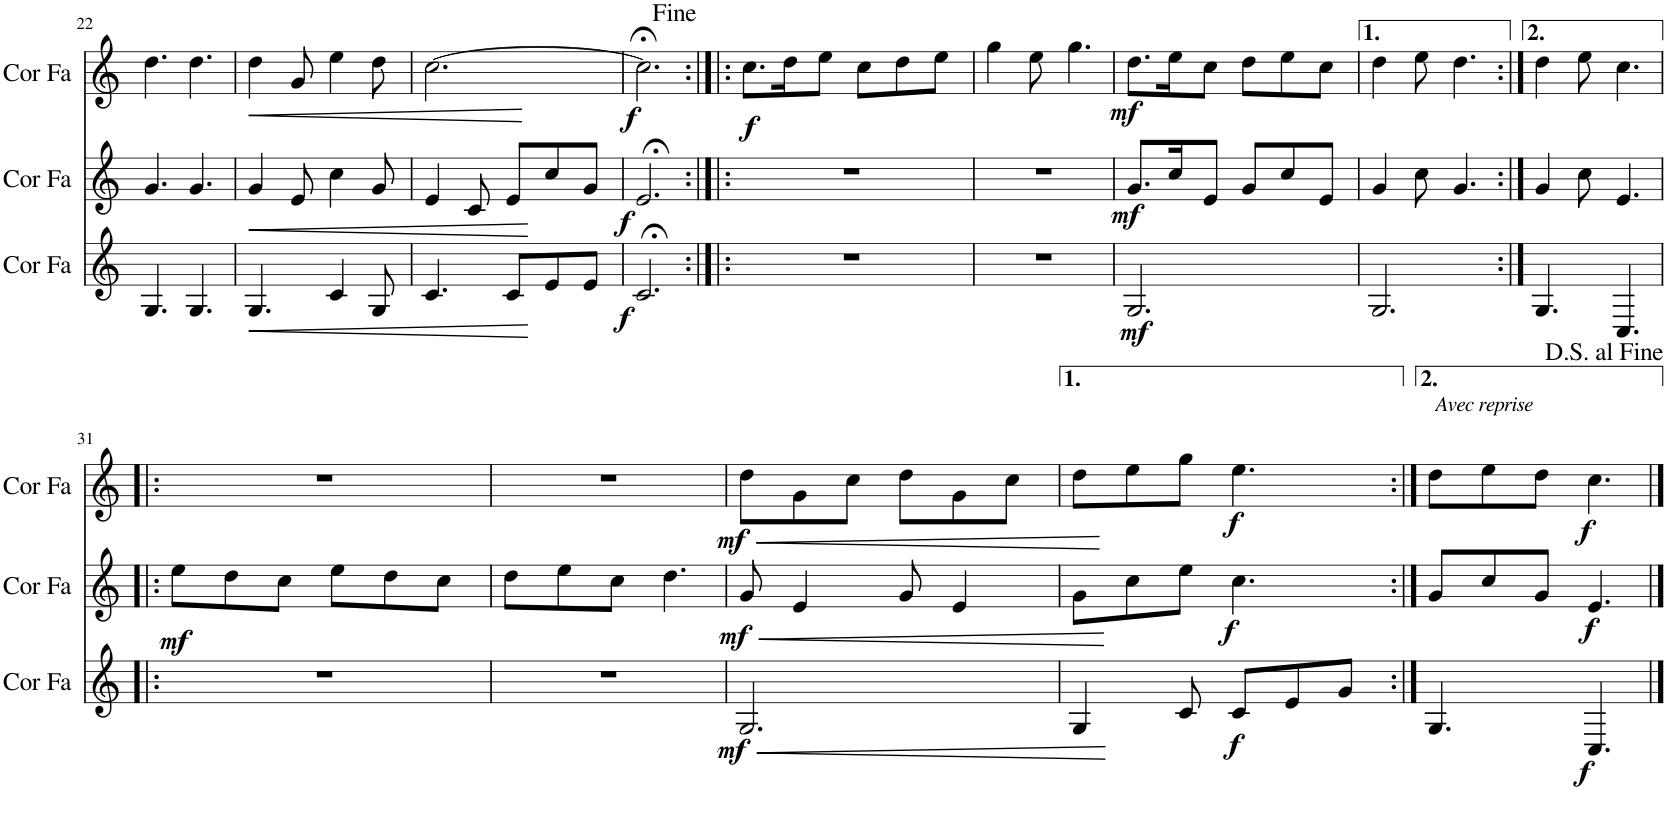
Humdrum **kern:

**kern	**dynam	**kern	**dynam	**kern	**dynam
*part3	*part3	*part2	*part2	*part1	*part1
*staff3	*staff3	*staff2	*staff2	*staff1	*staff1
*I"Cor en Fa	*	*I"Cor en Fa	*	*I"Cor en Fa	*
*I'Cor Fa	*	*I'Cor Fa	*	*I'Cor Fa	*
!!LO:PB:g=z
*clefG2	*	*clefG2	*	*clefG2	*
*Trd4c7	*	*Trd4c7	*	*Trd4c7	*
*k[]	*	*k[]	*	*k[]	*
*M6/8	*	*M6/8	*	*M6/8	*
=22	=22	=22	=22	=22	=22
4.G/	.	4.g/	.	4.dd\	.
4.G/	.	4.g/	.	4.dd\	.
=23	=23	=23	=23	=23	=23
!	!LO:HP:b	!	!LO:HP:b	!	!LO:HP:b
4.G/	<	4g/	<	4dd\	<
.	.	8e/	.	8g/	.
4c/	.	4cc\	.	4ee\	.
8G/	.	8g/	.	8dd\	.
.	[	.	[	.	[
=24	=24	=24	=24	=24	=24
4.c/	.	4e/	.	[2.cc\	.
.	.	8c/	.	.	.
8c/L	.	8e/L	.	.	.
8e/	.	8cc/	.	.	.
8e/J	.	8g/J	.	.	.
=25	=25	=25	=25	=25	=25
!	!LO:DY:b	!	!LO:DY:b	!	!LO:DY:b
2.c;</	f	2.e;</	f	2.cc;<\]	f
=26:|!|:	=26:|!|:	=26:|!|:	=26:|!|:	=26:|!|:	=26:|!|:
!	!	!	!	!	!LO:DY:b
2.r	.	2.r	.	8.cc\L	f
.	.	.	.	16dd\K	.
.	.	.	.	8ee\J	.
.	.	.	.	8cc\L	.
.	.	.	.	8dd\	.
.	.	.	.	8ee\J	.
=27	=27	=27	=27	=27	=27
2.r	.	2.r	.	4gg\	.
.	.	.	.	8ee\	.
.	.	.	.	4.gg\	.
=28	=28	=28	=28	=28	=28
!	!LO:DY:b	!	!LO:DY:b	!	!LO:DY:b
2.G/	mf	8.g/L	mf	8.dd\L	mf
.	.	16cc/K	.	16ee\K	.
.	.	8e/J	.	8cc\J	.
.	.	8g/L	.	8dd\L	.
.	.	8cc/	.	8ee\	.
.	.	8e/J	.	8cc\J	.
=29	=29	=29	=29	=29	=29
2.G/	.	4g/	.	4dd\	.
.	.	8cc\	.	8ee\	.
.	.	4.g/	.	4.dd\	.
=30:|!	=30:|!	=30:|!	=30:|!	=30:|!	=30:|!
4.G/	.	4g/	.	4dd\	.
.	.	8cc\	.	8ee\	.
4.C/	.	4.e/	.	4.cc\	.
!!LO:LB:g=z
=31!|:	=31!|:	=31!|:	=31!|:	=31!|:	=31!|:
!	!	!	!LO:DY:b	!	!
2.r	.	8ee\L	mf	2.r	.
.	.	8dd\	.	.	.
.	.	8cc\J	.	.	.
.	.	8ee\L	.	.	.
.	.	8dd\	.	.	.
.	.	8cc\J	.	.	.
=32	=32	=32	=32	=32	=32
2.r	.	8dd\L	.	2.r	.
.	.	8ee\	.	.	.
.	.	8cc\J	.	.	.
.	.	4.dd\	.	.	.
=33	=33	=33	=33	=33	=33
!	!LO:HP:b	!	!LO:HP:b	!	!LO:HP:b
!	!LO:DY:n=1:b	!	!LO:DY:n=1:b	!	!LO:DY:n=1:b
2.G/	< mf	8g/	< mf	8dd\L	< mf
.	.	4e/	.	8g\	.
.	.	.	.	8cc\J	.
.	.	8g/	.	8dd\L	.
.	.	4e/	.	8g\	.
.	.	.	.	8cc\J	.
.	[	.	[	.	[
=34	=34	=34	=34	=34	=34
4G/	.	8g\L	.	8dd\L	.
.	.	8cc\	.	8ee\	.
8c/	.	8ee\J	.	8gg\J	.
!	!LO:DY:b	!	!LO:DY:b	!	!LO:DY:b
8c/L	f	4.cc\	f	4.ee\	f
8e/	.	.	.	.	.
8g/J	.	.	.	.	.
=35:|!	=35:|!	=35:|!	=35:|!	=35:|!	=35:|!
!	!	!	!	!LO:TX:a:i:t=Avec reprise	!
4.G/	.	8g/L	.	8dd\L	.
.	.	8cc/	.	8ee\	.
.	.	8g/J	.	8dd\J	.
!	!LO:DY:b	!	!LO:DY:b	!	!LO:DY:b
4.C/	f	4.e/	f	4.cc\	f
==	==	==	==	==	==
*-	*-	*-	*-	*-	*-
